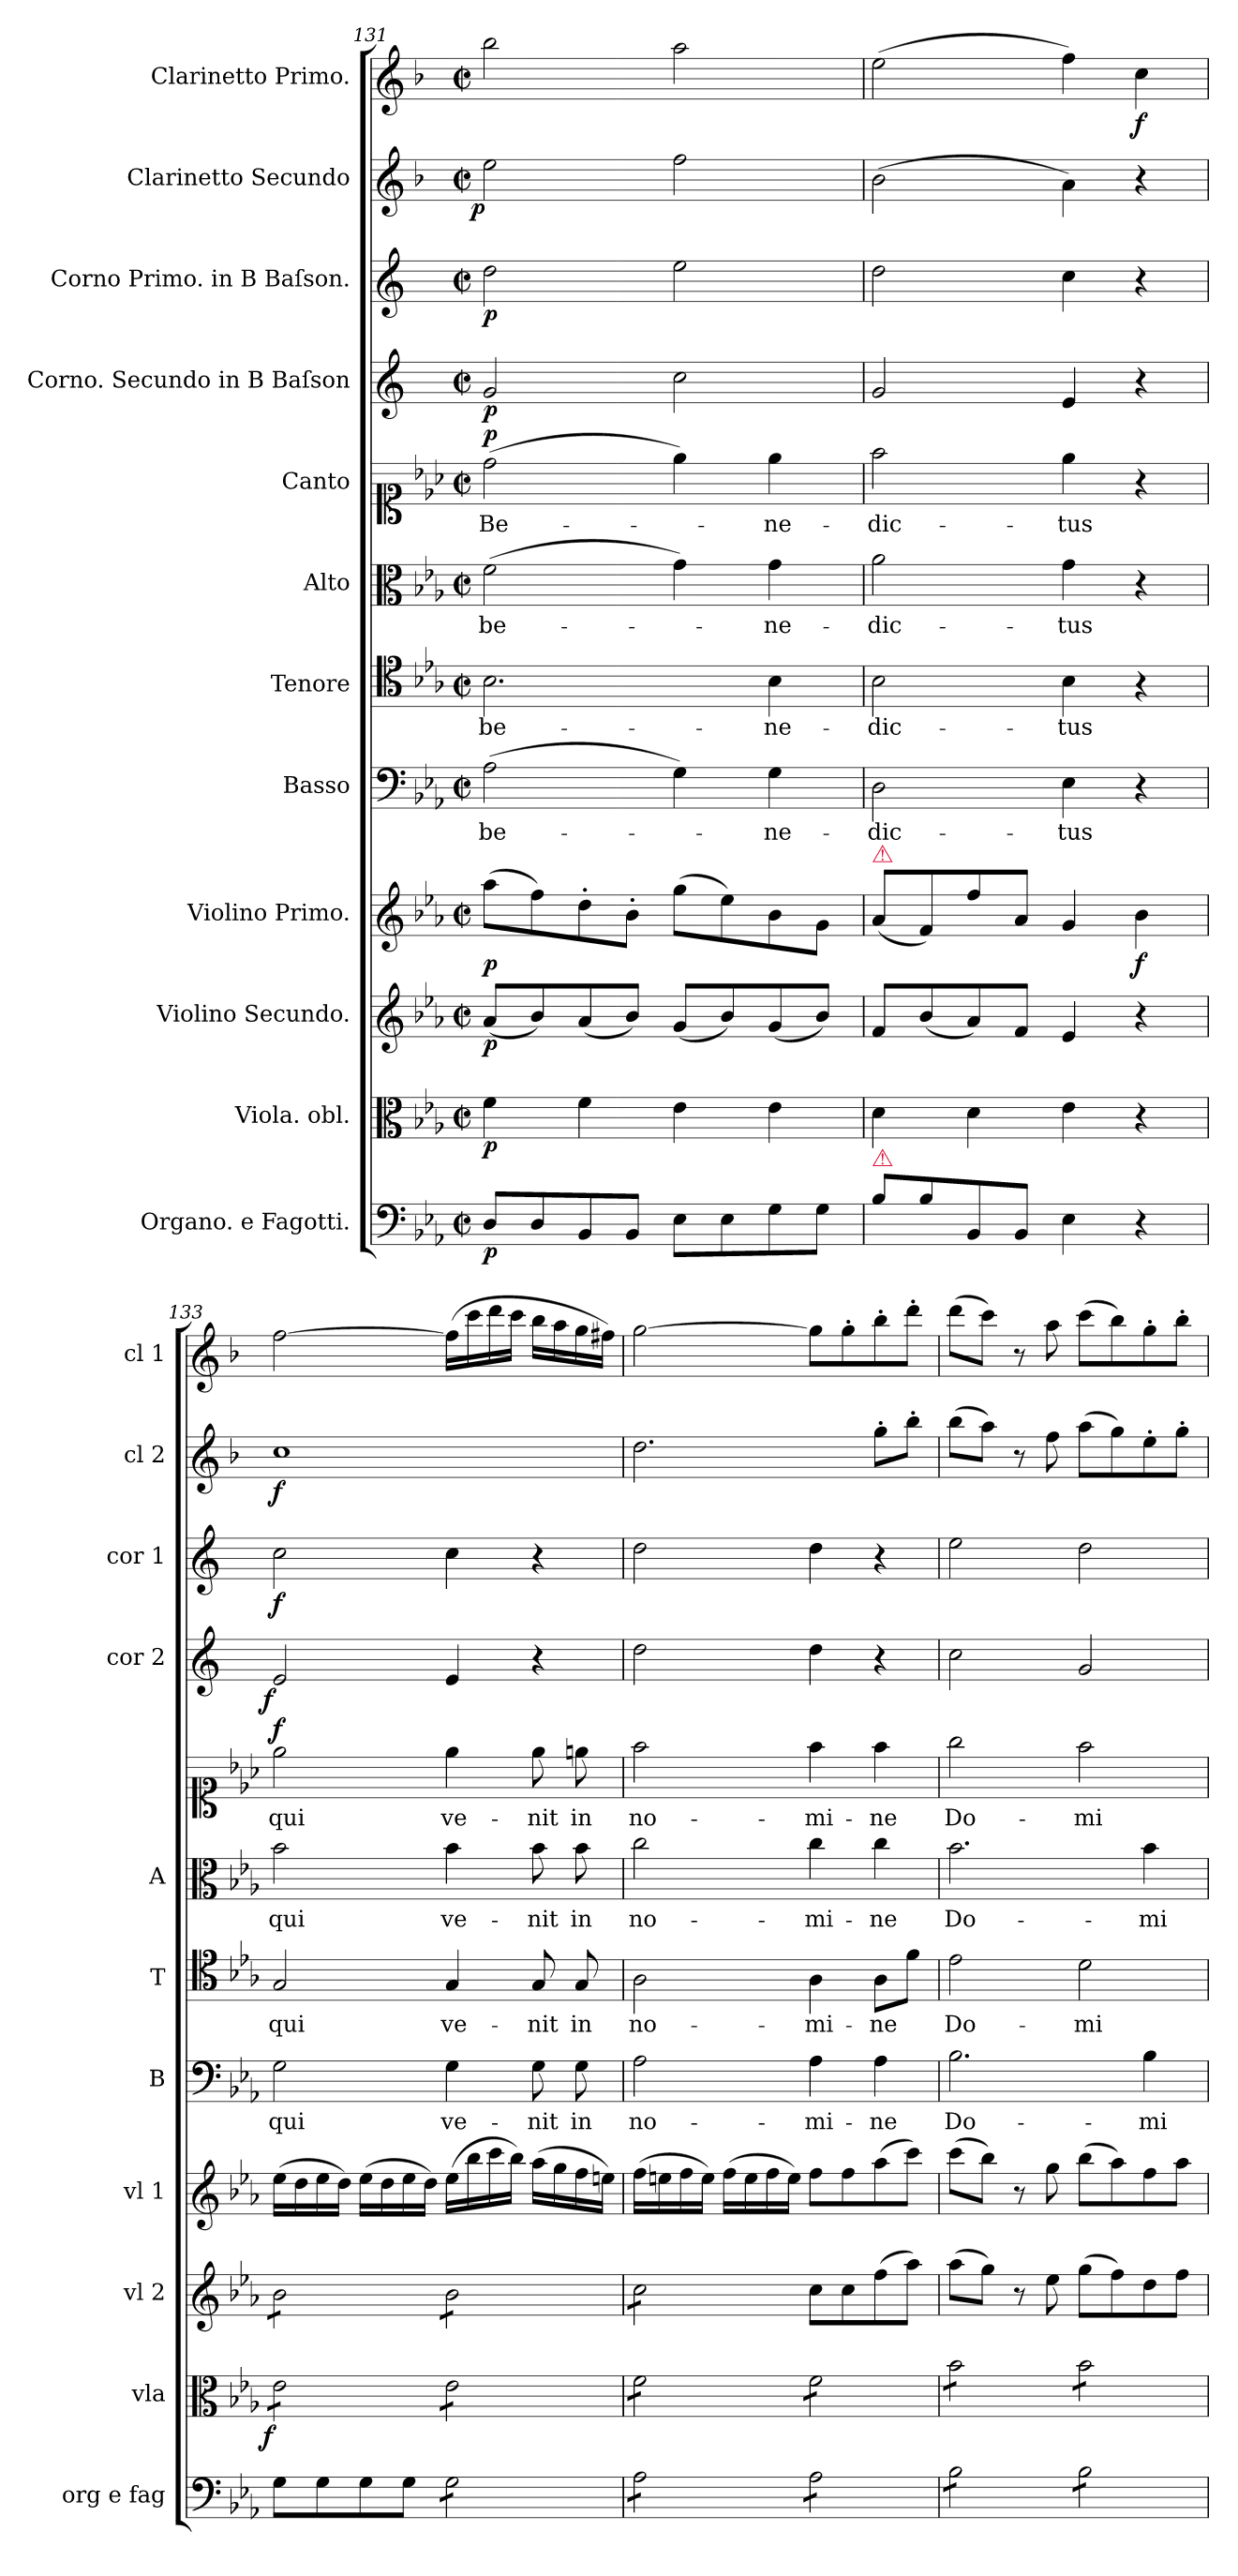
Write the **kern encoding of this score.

**kern	**dynam	**kern	**dynam	**kern	**dynam	**kern	**dynam	**kern	**text	**kern	**text	**kern	**text	**kern	**text	**dynam	**kern	**dynam	**kern	**dynam	**kern	**dynam	**kern	**dynam
*part12	*part12	*part11	*part11	*part10	*part10	*part9	*part9	*part8	*part8	*part7	*part7	*part6	*part6	*part5	*part5	*part5	*part4	*part4	*part3	*part3	*part2	*part2	*part1	*part1
*staff12	*staff12	*staff11	*staff11	*staff10	*staff10	*staff9	*staff9	*staff8	*staff8	*staff7	*staff7	*staff6	*staff6	*staff5	*staff5	*staff5	*staff4	*staff4	*staff3	*staff3	*staff2	*staff2	*staff1	*staff1
*I"Organo. e Fagotti.	*	*I"Viola. obl.	*	*I"Violino Secundo.	*	*I"Violino Primo.	*	*I"Basso	*	*I"Tenore	*	*I"Alto	*	*I"Canto	*	*	*I"Corno. Secundo in B Baſson	*	*I"Corno Primo. in B Baſson.	*	*I"Clarinetto Secundo	*	*I"Clarinetto Primo.	*
*I'org e fag	*	*I'vla	*	*I'vl 2	*	*I'vl 1	*	*I'B	*	*I'T	*	*I'A	*	*	*	*	*I'cor 2	*	*I'cor 1	*	*I'cl 2	*	*I'cl 1	*
*clefF4	*	*clefC3	*	*clefG2	*	*clefG2	*	*clefF4	*	*clefC4	*	*clefC3	*	*clefC1	*	*	*clefG2	*	*clefG2	*	*clefG2	*	*clefG2	*
*	*	*	*	*	*	*	*	*	*	*	*	*	*	*	*	*	*ITrd-2c-3	*	*ITrd-2c-3	*	*ITrd1c2	*	*ITrd1c2	*
*k[b-e-a-]	*	*k[b-e-a-]	*	*k[b-e-a-]	*	*k[b-e-a-]	*	*k[b-e-a-]	*	*k[b-e-a-]	*	*k[b-e-a-]	*	*k[b-e-a-]	*	*	*k[b-e-a-]	*	*k[b-e-a-]	*	*k[b-e-a-]	*	*k[b-e-a-]	*
*E-:	*	*E-:	*	*E-:	*	*E-:	*	*E-:	*	*E-:	*	*E-:	*	*E-:	*	*	*	*	*	*	*E-:	*	*E-:	*
*M2/2	*	*M2/2	*	*M2/2	*	*M2/2	*	*M2/2	*	*M2/2	*	*M2/2	*	*M2/2	*	*	*M2/2	*	*M2/2	*	*M2/2	*	*M2/2	*
*met(c|)	*	*met(c|)	*	*met(c|)	*	*met(c|)	*	*met(c|)	*	*met(c|)	*	*met(c|)	*	*met(c|)	*	*	*met(c|)	*	*met(c|)	*	*met(c|)	*	*met(c|)	*
=131	=131	=131	=131	=131	=131	=131	=131	=131	=131	=131	=131	=131	=131	=131	=131	=131	=131	=131	=131	=131	=131	=131	=131	=131
!	!	!	!	!	!	!	!	!	!	!	!	!	!	!	!	!LO:DY:a	!	!	!	!	!	!LO:DY:rj	!	!
8D/L	p	4f\	p	(8a-/L	p	(8aa-\L	p	(2A-\	be-	2.B-\	be-	(2f\	be-	(2dd\	Be-	p	2b-/	p	2ff\	p	2dd\	p	2aa-\	.
8D/	.	.	.	8b-/)	.	8ff\)	.	.	.	.	.	.	.	.	.	.	.	.	.	.	.	.	.	.
8BB-/	.	4f\	.	(8a-/	.	8dd'\	.	.	.	.	.	.	.	.	.	.	.	.	.	.	.	.	.	.
8BB-/J	.	.	.	8b-/J)	.	8b-'\J	.	.	.	.	.	.	.	.	.	.	.	.	.	.	.	.	.	.
8E-\L	.	4e-\	.	(8g/L	.	(8gg\L	.	4G\)	.	.	.	4g\)	.	4ee-\)	.	.	2ee-\	.	2gg\	.	2ee-\	.	2gg\	.
8E-\	.	.	.	8b-/)	.	8ee-\)	.	.	.	.	.	.	.	.	.	.	.	.	.	.	.	.	.	.
8G\	.	4e-\	.	(8g/	.	8b-\	.	4G\	-ne-	4B-\	-ne-	4g\	-ne-	4ee-\	-ne-	.	.	.	.	.	.	.	.	.
8G\J	.	.	.	8b-/J)	.	8g\J	.	.	.	.	.	.	.	.	.	.	.	.	.	.	.	.	.	.
=132	=132	=132	=132	=132	=132	=132	=132	=132	=132	=132	=132	=132	=132	=132	=132	=132	=132	=132	=132	=132	=132	=132	=132	=132
!	!	!	!	!	!	!LO:TX:a:color=crimson:t=⚠	!	!	!	!	!	!	!	!	!	!	!	!	!	!	!	!	!	!
!LO:TX:a:color=crimson:t=⚠	!	!	!	!	!	!	!	!	!	!	!	!	!	!	!	!	!	!	!	!	!	!	!	!
8B-\L	.	4d\	.	8f/L	.	(8a-/L	.	2D\	-dic-	2B-\	-dic-	2a-\	-dic-	2ff\	-dic-	.	2b-/	.	2ff\	.	(2a-\	.	(2dd\	.
8B-\	.	.	.	(8b-/	.	8f/)	.	.	.	.	.	.	.	.	.	.	.	.	.	.	.	.	.	.
8BB-/	.	4d\	.	8a-/)	.	8ff/	.	.	.	.	.	.	.	.	.	.	.	.	.	.	.	.	.	.
8BB-/J	.	.	.	8f/J	.	8a-/J	.	.	.	.	.	.	.	.	.	.	.	.	.	.	.	.	.	.
4E-\	.	4e-\	.	4e-/	.	4g/	.	4E-\	-tus	4B-\	-tus	4g\	-tus	4ee-\	-tus	.	4g/	.	4ee-\	.	4g\)	.	4ee-\)	.
4r	.	4r	.	4r	.	4b-\	f	4r	.	4r	.	4r	.	4r	.	.	4r	.	4r	.	4r	.	4b-\	f
=133	=133	=133	=133	=133	=133	=133	=133	=133	=133	=133	=133	=133	=133	=133	=133	=133	=133	=133	=133	=133	=133	=133	=133	=133
!	!	!	!LO:DY:rj	!	!LO:DY:rj	!	!	!	!	!	!	!	!	!	!	!LO:DY:a	!	!LO:DY:rj	!	!	!	!	!	!
*	*	*tremolo	*	*	*	*	*	*	*	*	*	*	*	*	*	*	*	*	*	*	*	*	*	*
*	*	*	*	*tremolo	*	*	*	*	*	*	*	*	*	*	*	*	*	*	*	*	*	*	*	*
8G\L	forto	8e-\L	f	8b-\L	fort&colon;	(16ee-\LL	.	2G\	qui	2G/	qui	2b-\	qui	2ee-\	qui	f	2g/	f	2ee-\	f	1b-\	f	[2ee-\	.
.	.	.	.	.	.	16dd\	.	.	.	.	.	.	.	.	.	.	.	.	.	.	.	.	.	.
8G\	.	8e-\	.	8b-\	.	16ee-\	.	.	.	.	.	.	.	.	.	.	.	.	.	.	.	.	.	.
.	.	.	.	.	.	16dd\JJ)	.	.	.	.	.	.	.	.	.	.	.	.	.	.	.	.	.	.
8G\	.	8e-\	.	8b-\	.	(16ee-\LL	.	.	.	.	.	.	.	.	.	.	.	.	.	.	.	.	.	.
.	.	.	.	.	.	16dd\	.	.	.	.	.	.	.	.	.	.	.	.	.	.	.	.	.	.
8G\J	.	8e-\J	.	8b-\J	.	16ee-\	.	.	.	.	.	.	.	.	.	.	.	.	.	.	.	.	.	.
.	.	.	.	.	.	16dd\JJ)	.	.	.	.	.	.	.	.	.	.	.	.	.	.	.	.	.	.
*tremolo	*	*	*	*	*	*	*	*	*	*	*	*	*	*	*	*	*	*	*	*	*	*	*	*
8G\L	.	8e-\L	.	8b-\L	.	(16ee-\LL	.	4G\	ve-	4G/	ve-	4b-\	ve-	4ee-\	ve-	.	4g/	.	4ee-\	.	.	.	(16ee-\LL]	.
.	.	.	.	.	.	16bb-\	.	.	.	.	.	.	.	.	.	.	.	.	.	.	.	.	16bb-\	.
8G\	.	8e-\	.	8b-\	.	16ccc\	.	.	.	.	.	.	.	.	.	.	.	.	.	.	.	.	16ccc\	.
.	.	.	.	.	.	16bb-\JJ)	.	.	.	.	.	.	.	.	.	.	.	.	.	.	.	.	16bb-\JJ	.
8G\	.	8e-\	.	8b-\	.	(16aa-\LL	.	8G\	-nit	8G/	-nit	8b-\	-nit	8ee-\	-nit	.	4r	.	4r	.	.	.	16aa-\LL	.
.	.	.	.	.	.	16gg\	.	.	.	.	.	.	.	.	.	.	.	.	.	.	.	.	16gg\	.
8G\J	.	8e-\J	.	8b-\J	.	16ff\	.	8G\	in	8G/	in	8b-\	in	8een\	in	.	.	.	.	.	.	.	16ff\	.
.	.	.	.	.	.	16een\JJ)	.	.	.	.	.	.	.	.	.	.	.	.	.	.	.	.	16een\JJ)	.
=134	=134	=134	=134	=134	=134	=134	=134	=134	=134	=134	=134	=134	=134	=134	=134	=134	=134	=134	=134	=134	=134	=134	=134	=134
8A-\L	.	8f\L	.	8cc\L	.	(16ff\LL	.	2A-\	no-	2A-\	no-	2cc\	no-	2ff\	no-	.	2ff\	.	2ff\	.	2.cc\	.	[2ff\	.
.	.	.	.	.	.	16een\	.	.	.	.	.	.	.	.	.	.	.	.	.	.	.	.	.	.
8A-\	.	8f\	.	8cc\	.	16ff\	.	.	.	.	.	.	.	.	.	.	.	.	.	.	.	.	.	.
.	.	.	.	.	.	16ee\JJ)	.	.	.	.	.	.	.	.	.	.	.	.	.	.	.	.	.	.
8A-\	.	8f\	.	8cc\	.	(16ff\LL	.	.	.	.	.	.	.	.	.	.	.	.	.	.	.	.	.	.
.	.	.	.	.	.	16ee\	.	.	.	.	.	.	.	.	.	.	.	.	.	.	.	.	.	.
8A-\J	.	8f\J	.	8cc\J	.	16ff\	.	.	.	.	.	.	.	.	.	.	.	.	.	.	.	.	.	.
*	*	*	*	*Xtremolo	*	*	*	*	*	*	*	*	*	*	*	*	*	*	*	*	*	*	*	*
.	.	.	.	.	.	16ee\JJ)	.	.	.	.	.	.	.	.	.	.	.	.	.	.	.	.	.	.
8A-\L	.	8f\L	.	8cc\L	.	8ff\L	.	4A-\	-mi-	4A-\	-mi-	4cc\	-mi-	4ff\	-mi-	.	4ff\	.	4ff\	.	.	.	8ff\L]	.
8A-\	.	8f\	.	8cc\	.	8ff\	.	.	.	.	.	.	.	.	.	.	.	.	.	.	.	.	8ff'\	.
8A-\	.	8f\	.	(8ff\	.	(8aa-\	.	4A-\	-ne	8A-\L	-ne	4cc\	-ne	4ff\	-ne	.	4r	.	4r	.	8ff'\L	.	8aa-'\	.
8A-\J	.	8f\J	.	8aa-\J)	.	8ccc\J)	.	.	.	8f\J	.	.	.	.	.	.	.	.	.	.	8aa-'\J	.	8ccc'\J	.
=135	=135	=135	=135	=135	=135	=135	=135	=135	=135	=135	=135	=135	=135	=135	=135	=135	=135	=135	=135	=135	=135	=135	=135	=135
8B-\L	.	8b-\L	.	(8aa-\L	.	(8ccc\L	.	2.B-\	Do-	2e-\	Do-	2.b-\	Do-	2gg\	Do-	.	2ee-\	.	2gg\	.	(8aa-\L	.	(8ccc\L	.
8B-\	.	8b-\	.	8gg\J)	.	8bb-\J)	.	.	.	.	.	.	.	.	.	.	.	.	.	.	8gg\J)	.	8bb-\J)	.
8B-\	.	8b-\	.	8r	.	8r	.	.	.	.	.	.	.	.	.	.	.	.	.	.	8r	.	8r	.
8B-\J	.	8b-\J	.	8ee-\	.	8gg\	.	.	.	.	.	.	.	.	.	.	.	.	.	.	8ee-\	.	8gg\	.
8B-\L	.	8b-\L	.	(8gg\L	.	(8bb-\L	.	.	.	2d\	-mi-	.	.	2ff\	-mi-	.	2b-/	.	2ff\	.	(8gg\L	.	(8bb-\L	.
8B-\	.	8b-\	.	8ff\)	.	8aa-\)	.	.	.	.	.	.	.	.	.	.	.	.	.	.	8ff\)	.	8aa-\)	.
8B-\	.	8b-\	.	8dd\	.	8ff\	.	4B-\	-mi-	.	.	4b-\	-mi-	.	.	.	.	.	.	.	8dd'\	.	8ff'\	.
8B-\J	.	8b-\J	.	8ff\J	.	8aa-\J	.	.	.	.	.	.	.	.	.	.	.	.	.	.	8ff'\J	.	8aa-'\J	.
*	*	*Xtremolo	*	*	*	*	*	*	*	*	*	*	*	*	*	*	*	*	*	*	*	*	*	*
*Xtremolo	*	*	*	*	*	*	*	*	*	*	*	*	*	*	*	*	*	*	*	*	*	*	*	*
=	=	=	=	=	=	=	=	=	=	=	=	=	=	=	=	=	=	=	=	=	=	=	=	=
*-	*-	*-	*-	*-	*-	*-	*-	*-	*-	*-	*-	*-	*-	*-	*-	*-	*-	*-	*-	*-	*-	*-	*-	*-
